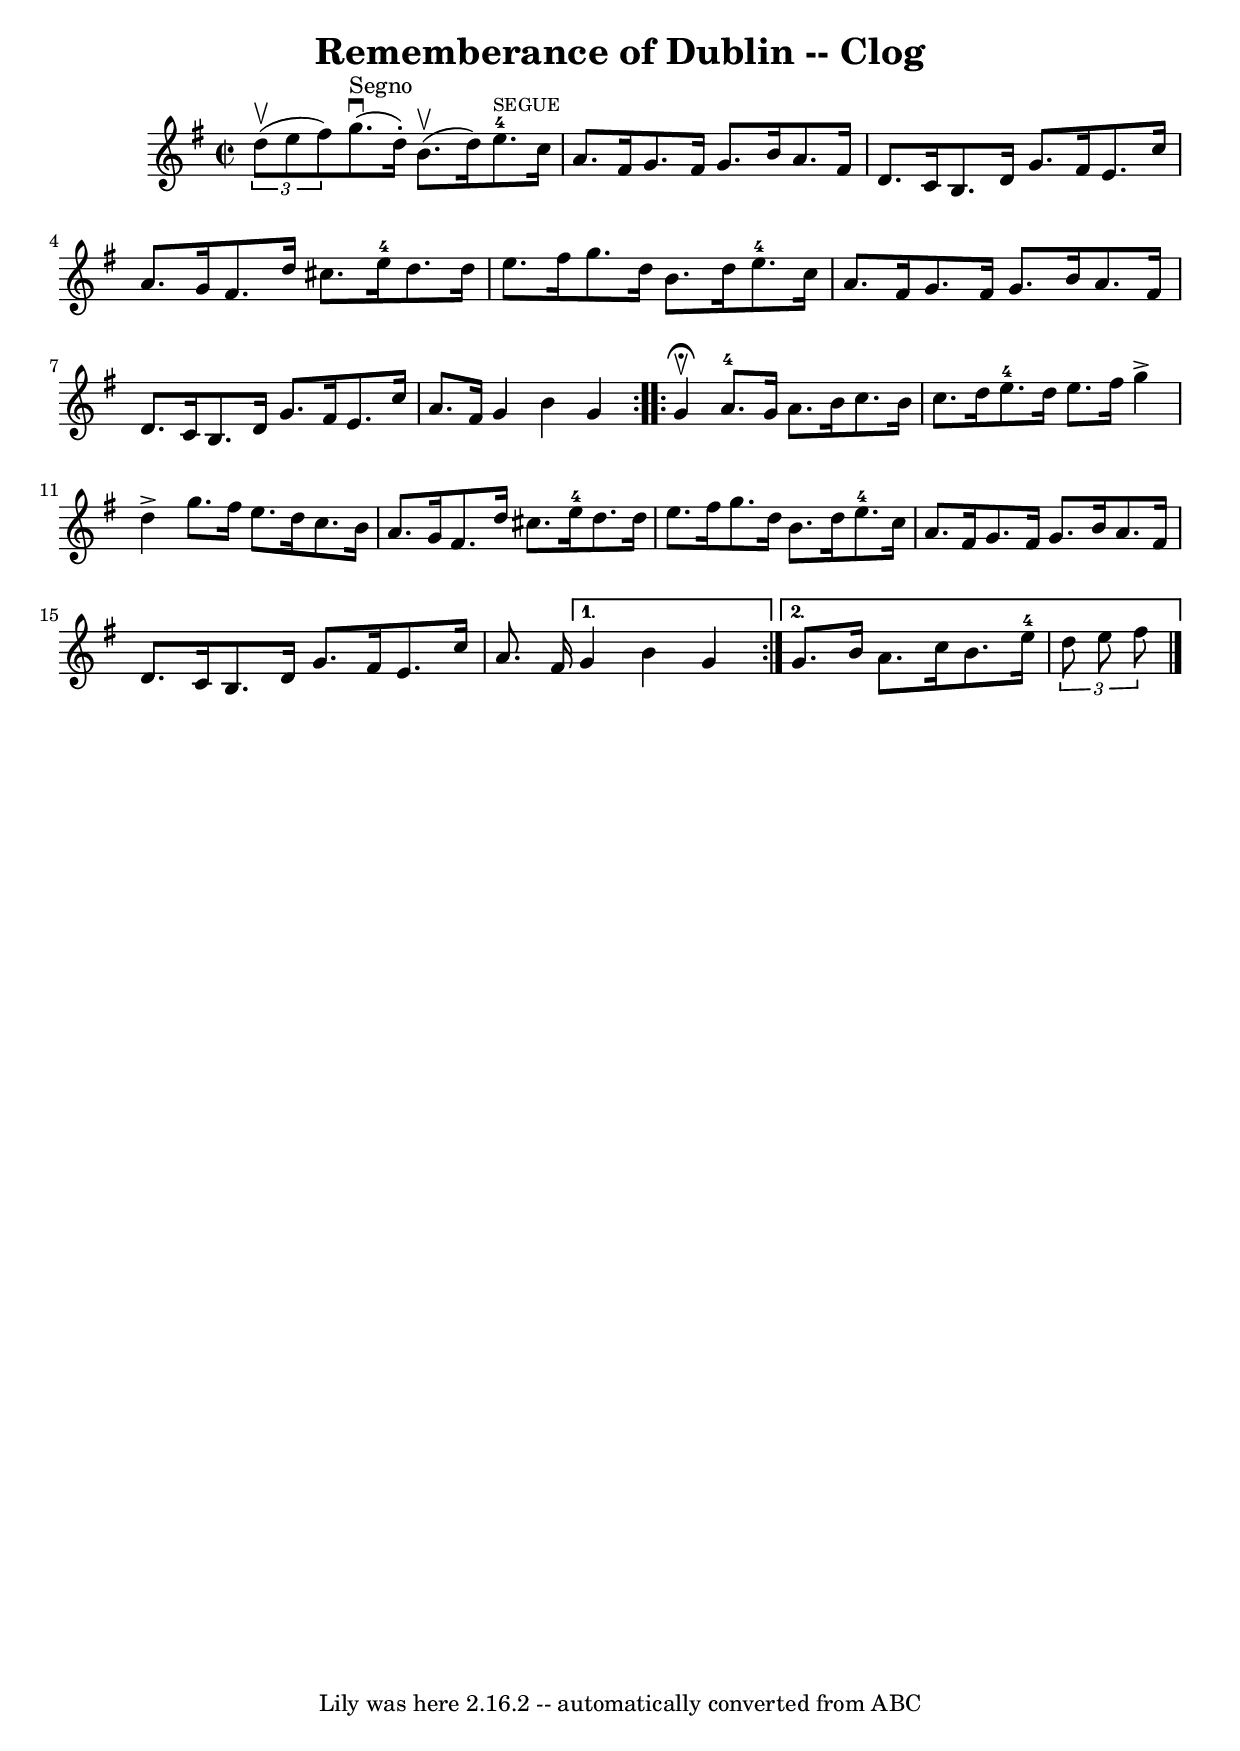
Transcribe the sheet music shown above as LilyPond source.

\version "2.16.2"
\include "Mammoth.ily"
\header {
	%% book = "Ryan's Mammoth Collection"
	crossRefNumber = "1"
	footnotes = "\\\\156 930"
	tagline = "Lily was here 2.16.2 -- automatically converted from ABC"
	title = "Rememberance of Dublin -- Clog"
}
voicedefault =  {


\repeat volta 2 {
\override Staff.TimeSignature #'style = #'C
 \time 2/2 
\key g \major   \times 2/3 { d''8^\upbow(e''8 fis''8) }  
 |
 g''8.^"Segno"^\downbow(d''16 -.) b'8.^\upbow(d''16  
-) e''8.-4^\segue c''16 a'8. fis'16    |
 g'8.    
fis'16 g'8. b'16 a'8. fis'16 d'8. c'16    |
 b8.    
d'16 g'8. fis'16 e'8. c''16 a'8. g'16    |
 fis'8.    
d''16 cis''8. e''16-4 d''8. d''16 e''8. fis''16    |
 
 g''8. d''16 b'8. d''16 e''8.-4 c''16 a'8. fis'16   
 |
 g'8. fis'16 g'8. b'16 a'8. fis'16 d'8. c'16    
|
 b8. d'16 g'8. fis'16 e'8. c''16 a'8. fis'16    
|
 g'4 b'4 g'4    }     \repeat volta 2 { g'4 
^\fermata^\upbow |
 a'8.-4 g'16 a'8. b'16 c''8.    
b'16 c''8. d''16    |
 e''8.-4 d''16 e''8. fis''16   
 g''4^\accent d''4^\accent   |
 g''8. fis''16 e''8. d''16  
 c''8. b'16 a'8. g'16    |
 fis'8. d''16 cis''8.    
e''16-4 d''8. d''16 e''8. fis''16    |
 g''8. d''16  
 b'8. d''16 e''8.-4 c''16 a'8. fis'16    |
 g'8.    
fis'16 g'8. b'16 a'8. fis'16 d'8. c'16    |
 b8.    
d'16 g'8. fis'16 e'8. c''16 a'8. fis'16    } \alternative{{   
g'4 b'4 g'4  } { g'8. b'16 a'8. c''16 b'8. e''16-4   
\times 2/3 { d''8 e''8 fis''8  }       \bar "|."   }}
}

\score{
    <<

	\context Staff="default"
	{
	    \voicedefault 
	}

    >>
	\layout {
	}
	\midi {}
}
